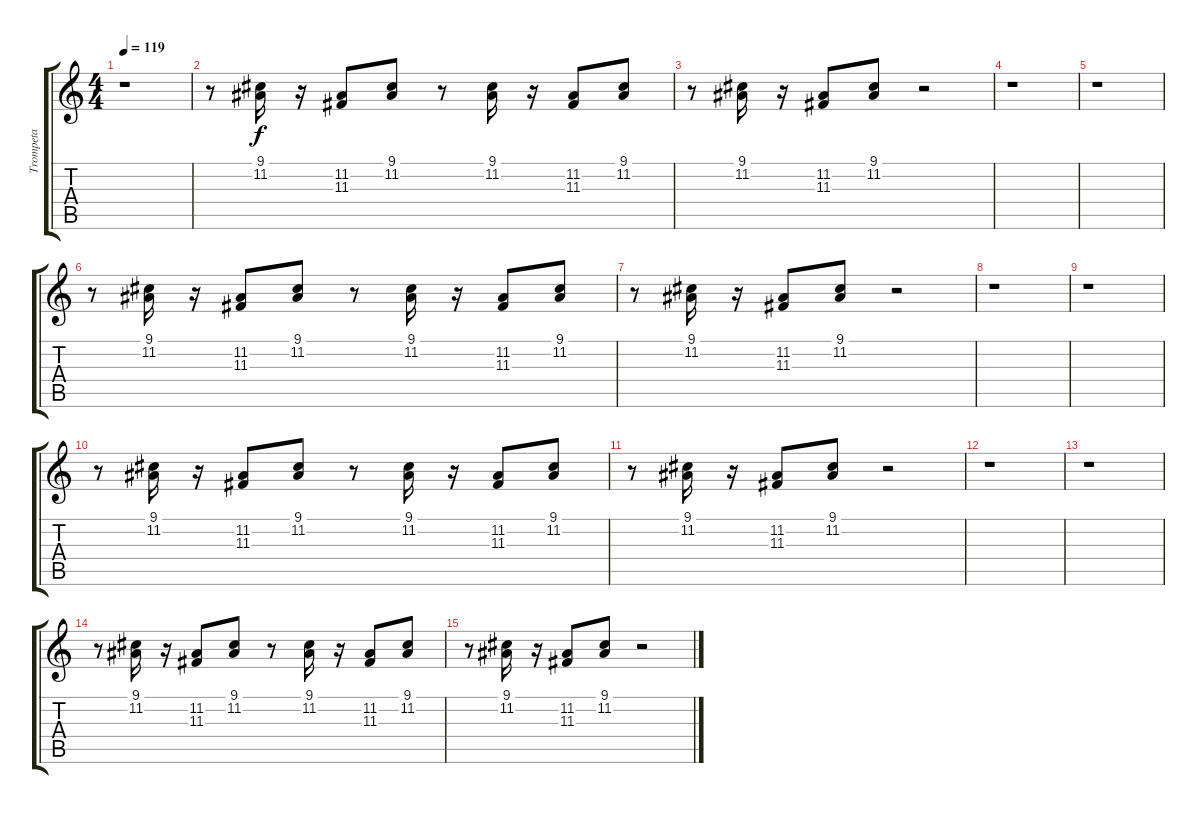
\track ("Trompeta" "Trompeta") {instrument trumpet}
\staff {score tabs}
\tuning (E4 B3 G3 D3 A2 E2) {hide}
\ts (4 4)
\tempo 119
\clef g2
\ks c
r.1{dy f} |
r.8 (9.1 11.2).16 r.16 (11.2 11.3).8 (9.1 11.2).8 r.8 (9.1 11.2).16 r.16 (11.2 11.3).8 (9.1 11.2).8 |
r.8 (9.1 11.2).16 r.16 (11.2 11.3).8 (9.1 11.2).8 r.2 |
r.1 |
r.1 |
r.8 (9.1 11.2).16 r.16 (11.2 11.3).8 (9.1 11.2).8 r.8 (9.1 11.2).16 r.16 (11.2 11.3).8 (9.1 11.2).8 |
r.8 (9.1 11.2).16 r.16 (11.2 11.3).8 (9.1 11.2).8 r.2 |
r.1 |
r.1 |
r.8 (9.1 11.2).16{volume 12} r.16 (11.2 11.3).8{volume 12} (9.1 11.2).8{volume 12} r.8 (9.1 11.2).16{volume 11} r.16 (11.2 11.3).8{volume 11} (9.1 11.2).8{volume 11} |
r.8 (9.1 11.2).16{volume 10} r.16 (11.2 11.3).8{volume 10} (9.1 11.2).8{volume 10} r.2 |
r.1 |
r.1 |
r.8 (9.1 11.2).16{volume 4} r.16 (11.2 11.3).8{volume 4} (9.1 11.2).8{volume 3} r.8 (9.1 11.2).16{volume 3} r.16 (11.2 11.3).8{volume 3} (9.1 11.2).8{volume 2} |
r.8 (9.1 11.2).16{volume 2} r.16 (11.2 11.3).8{volume 2} (9.1 11.2).8{volume 1} r.2
